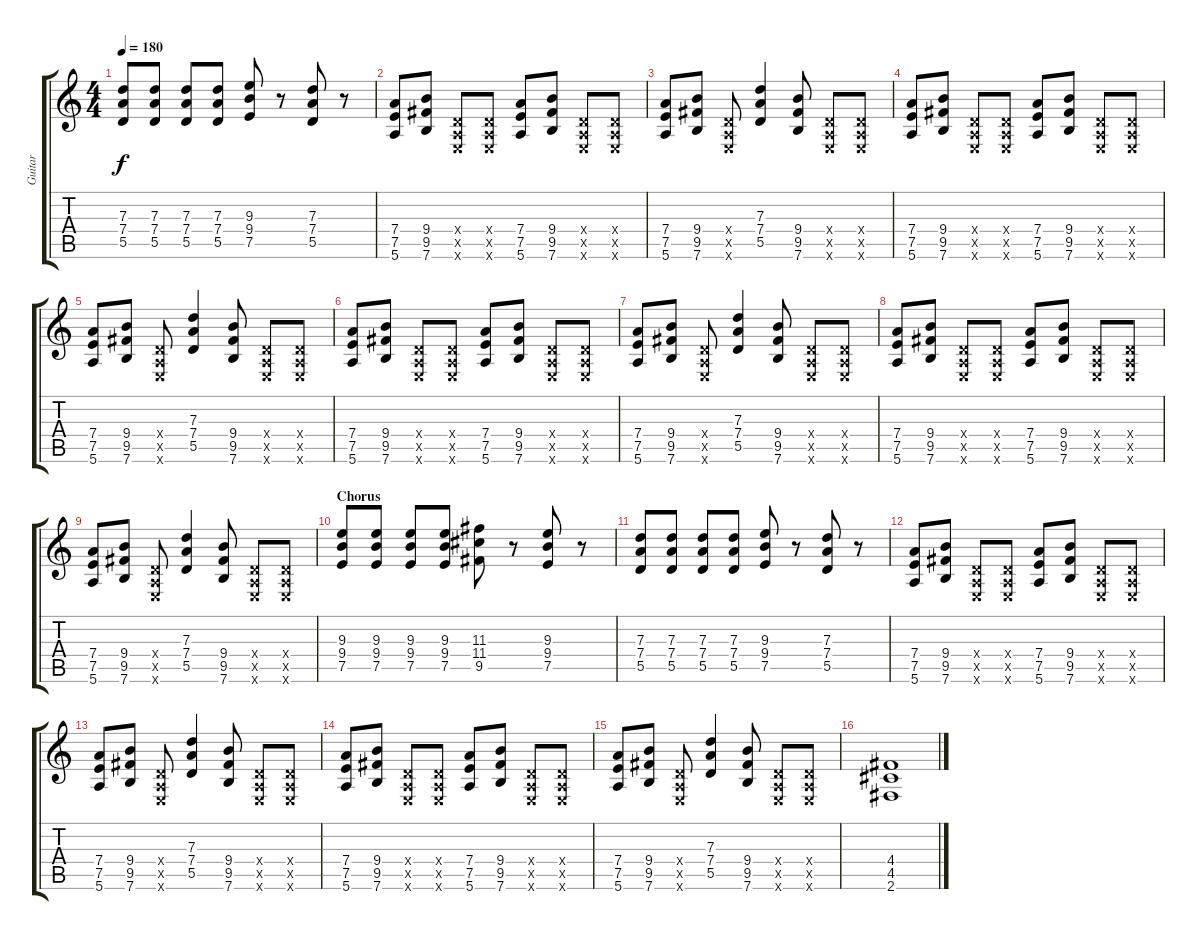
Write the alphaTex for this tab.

\track ("Guitar" "Guitar") {instrument distortionguitar}
\staff {score tabs}
\tuning (E4 B3 G3 D3 A2 E2) {hide}
\ts (4 4)
\tempo 180
\clef g2
\ks c
(7.3 7.4 5.5).8{dy f} (7.3 7.4 5.5).8 (7.3 7.4 5.5).8 (7.3 7.4 5.5).8 (9.3 9.4 7.5).8 r.8 (7.3 7.4 5.5).8 r.8 |
(7.4 7.5 5.6).8 (9.4 9.5 7.6).8 (0.4{x} 0.5{x} 0.6{x}).8 (0.4{x} 0.5{x} 0.6{x}).8 (7.4 7.5 5.6).8 (9.4 9.5 7.6).8 (0.4{x} 0.5{x} 0.6{x}).8 (0.4{x} 0.5{x} 0.6{x}).8 |
(7.4 7.5 5.6).8 (9.4 9.5 7.6).8 (0.4{x} 0.5{x} 0.6{x}).8 (7.3 7.4 5.5).4 (9.4 9.5 7.6).8 (0.4{x} 0.5{x} 0.6{x}).8 (0.4{x} 0.5{x} 0.6{x}).8 |
(7.4 7.5 5.6).8 (9.4 9.5 7.6).8 (0.4{x} 0.5{x} 0.6{x}).8 (0.4{x} 0.5{x} 0.6{x}).8 (7.4 7.5 5.6).8 (9.4 9.5 7.6).8 (0.4{x} 0.5{x} 0.6{x}).8 (0.4{x} 0.5{x} 0.6{x}).8 |
(7.4 7.5 5.6).8 (9.4 9.5 7.6).8 (0.4{x} 0.5{x} 0.6{x}).8 (7.3 7.4 5.5).4 (9.4 9.5 7.6).8 (0.4{x} 0.5{x} 0.6{x}).8 (0.4{x} 0.5{x} 0.6{x}).8 |
(7.4 7.5 5.6).8 (9.4 9.5 7.6).8 (0.4{x} 0.5{x} 0.6{x}).8 (0.4{x} 0.5{x} 0.6{x}).8 (7.4 7.5 5.6).8 (9.4 9.5 7.6).8 (0.4{x} 0.5{x} 0.6{x}).8 (0.4{x} 0.5{x} 0.6{x}).8 |
(7.4 7.5 5.6).8 (9.4 9.5 7.6).8 (0.4{x} 0.5{x} 0.6{x}).8 (7.3 7.4 5.5).4 (9.4 9.5 7.6).8 (0.4{x} 0.5{x} 0.6{x}).8 (0.4{x} 0.5{x} 0.6{x}).8 |
(7.4 7.5 5.6).8 (9.4 9.5 7.6).8 (0.4{x} 0.5{x} 0.6{x}).8 (0.4{x} 0.5{x} 0.6{x}).8 (7.4 7.5 5.6).8 (9.4 9.5 7.6).8 (0.4{x} 0.5{x} 0.6{x}).8 (0.4{x} 0.5{x} 0.6{x}).8 |
(7.4 7.5 5.6).8 (9.4 9.5 7.6).8 (0.4{x} 0.5{x} 0.6{x}).8 (7.3 7.4 5.5).4 (9.4 9.5 7.6).8 (0.4{x} 0.5{x} 0.6{x}).8 (0.4{x} 0.5{x} 0.6{x}).8 |
\section ("" "Chorus")
(9.3 9.4 7.5).8 (9.3 9.4 7.5).8 (9.3 9.4 7.5).8 (9.3 9.4 7.5).8 (11.3 11.4 9.5).8 r.8 (9.3 9.4 7.5).8 r.8 |
(7.3 7.4 5.5).8 (7.3 7.4 5.5).8 (7.3 7.4 5.5).8 (7.3 7.4 5.5).8 (9.3 9.4 7.5).8 r.8 (7.3 7.4 5.5).8 r.8 |
(7.4 7.5 5.6).8 (9.4 9.5 7.6).8 (0.4{x} 0.5{x} 0.6{x}).8 (0.4{x} 0.5{x} 0.6{x}).8 (7.4 7.5 5.6).8 (9.4 9.5 7.6).8 (0.4{x} 0.5{x} 0.6{x}).8 (0.4{x} 0.5{x} 0.6{x}).8 |
(7.4 7.5 5.6).8 (9.4 9.5 7.6).8 (0.4{x} 0.5{x} 0.6{x}).8 (7.3 7.4 5.5).4 (9.4 9.5 7.6).8 (0.4{x} 0.5{x} 0.6{x}).8 (0.4{x} 0.5{x} 0.6{x}).8 |
(7.4 7.5 5.6).8 (9.4 9.5 7.6).8 (0.4{x} 0.5{x} 0.6{x}).8 (0.4{x} 0.5{x} 0.6{x}).8 (7.4 7.5 5.6).8 (9.4 9.5 7.6).8 (0.4{x} 0.5{x} 0.6{x}).8 (0.4{x} 0.5{x} 0.6{x}).8 |
(7.4 7.5 5.6).8 (9.4 9.5 7.6).8 (0.4{x} 0.5{x} 0.6{x}).8 (7.3 7.4 5.5).4 (9.4 9.5 7.6).8 (0.4{x} 0.5{x} 0.6{x}).8 (0.4{x} 0.5{x} 0.6{x}).8 |
(4.4 4.5 2.6).1
